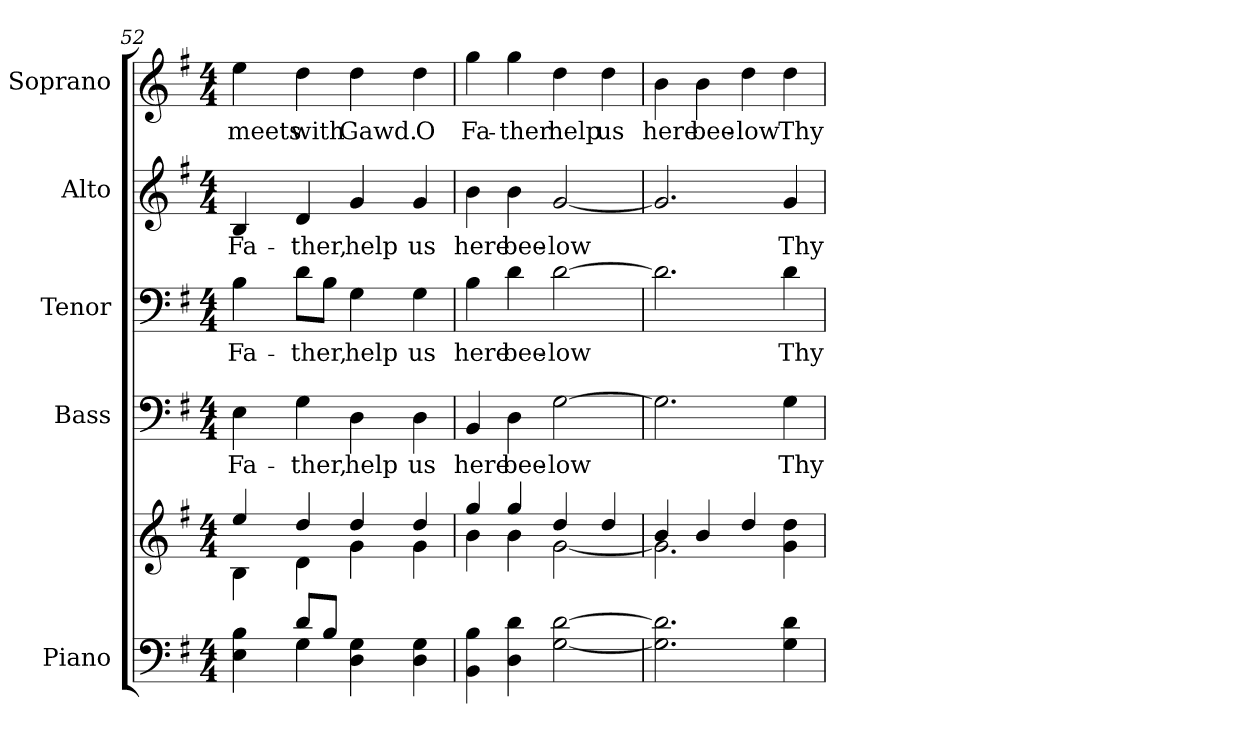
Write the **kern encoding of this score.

**kern	**kern	**kern	**text	**kern	**text	**kern	**text	**kern	**text
*part5	*part5	*part4	*part4	*part3	*part3	*part2	*part2	*part1	*part1
*staff6	*staff5	*staff4	*staff4	*staff3	*staff3	*staff2	*staff2	*staff1	*staff1
*I"Piano	*	*I"Bass	*	*I"Tenor	*	*I"Alto	*	*I"Soprano	*
*I'Pno.	*	*I'B.	*	*I'T.	*	*I'A.	*	*I'S.	*
*clefF4	*clefG2	*clefF4	*	*clefF4	*	*clefG2	*	*clefG2	*
*k[f#]	*k[f#]	*k[f#]	*	*k[f#]	*	*k[f#]	*	*k[f#]	*
*G:	*G:	*G:	*	*G:	*	*G:	*	*G:	*
*M4/4	*M4/4	*M4/4	*	*M4/4	*	*M4/4	*	*M4/4	*
=52	=52	=52	=52	=52	=52	=52	=52	=52	=52
*^	*^	*	*	*	*	*	*	*	*
!	!	!	!	!	!LO:LY:b:color=#000000	!	!	!	!	!	!
!	!	!	!	!	!	!	!LO:LY:b:color=#000000	!	!	!	!
!	!	!	!	!	!	!	!	!	!LO:LY:b:color=#000000	!	!
!	!	!	!	!	!	!	!	!	!	!	!LO:LY:b:color=#000000
4Ei\ 4Bi	4ryy	4eei/	4Bi\	4Ei\	Fa-	4Bi\	Fa-	4Bi/	Fa-	4eei\	meets
!	!	!	!	!	!LO:LY:b:color=#000000	!	!	!	!	!	!
!	!	!	!	!	!	!	!LO:LY:b:color=#000000	!	!	!	!
!	!	!	!	!	!	!	!	!	!LO:LY:b:color=#000000	!	!
!	!	!	!	!	!	!	!	!	!	!	!LO:LY:b:color=#000000
8di/L	4Gi\	4ddi/	4di\	4Gi\	-ther,	8di\L	-ther,	4di/	-ther,	4ddi\	with
8Bi/J	.	.	.	.	.	8Bi\J	.	.	.	.	.
!	!	!	!	!	!LO:LY:b:color=#000000	!	!	!	!	!	!
!	!	!	!	!	!	!	!LO:LY:b:color=#000000	!	!	!	!
!	!	!	!	!	!	!	!	!	!LO:LY:b:color=#000000	!	!
!	!	!	!	!	!	!	!	!	!	!	!LO:LY:b:color=#000000
4Di\ 4Gi	2ryy	4ddi/	4gi\	4Di\	help	4Gi\	help	4gi/	help	4ddi\	Gawd.
!	!	!	!	!	!LO:LY:b:color=#000000	!	!	!	!	!	!
!	!	!	!	!	!	!	!LO:LY:b:color=#000000	!	!	!	!
!	!	!	!	!	!	!	!	!	!LO:LY:b:color=#000000	!	!
!	!	!	!	!	!	!	!	!	!	!	!LO:LY:b:color=#000000
4Di\ 4Gi	.	4ddi/	4gi\	4Di\	us	4Gi\	us	4gi/	us	4ddi\	O
*v	*v	*	*	*	*	*	*	*	*	*	*
!!LO:PB:g=z
=53	=53	=53	=53	=53	=53	=53	=53	=53	=53	=53
!	!	!	!	!LO:LY:b:color=#000000	!	!	!	!	!	!
!	!	!	!	!	!	!LO:LY:b:color=#000000	!	!	!	!
!	!	!	!	!	!	!	!	!LO:LY:b:color=#000000	!	!
!	!	!	!	!	!	!	!	!	!	!LO:LY:b:color=#000000
4BBi\ 4Bi	4ggi/	4bi\	4BBi/	here	4Bi\	here	4bi\	here	4ggi\	Fa-
!	!	!	!	!LO:LY:b:color=#000000	!	!	!	!	!	!
!	!	!	!	!	!	!LO:LY:b:color=#000000	!	!	!	!
!	!	!	!	!	!	!	!	!LO:LY:b:color=#000000	!	!
!	!	!	!	!	!	!	!	!	!	!LO:LY:b:color=#000000
4Di\ 4di	4ggi/	4bi\	4Di\	bee-	4di\	bee-	4bi\	bee-	4ggi\	-ther
!	!	!	!	!LO:LY:b:color=#000000	!	!	!	!	!	!
!	!	!	!	!	!	!LO:LY:b:color=#000000	!	!	!	!
!	!	!	!	!	!	!	!	!LO:LY:b:color=#000000	!	!
!	!	!	!	!	!	!	!	!	!	!LO:LY:b:color=#000000
[<2Gi\ [>2di	4ddi/	[<2gi\	[>2Gi\	-low	[>2di\	-low	[<2gi/	-low	4ddi\	help
!	!	!	!	!	!	!	!	!	!	!LO:LY:b:color=#000000
.	4ddi/	.	.	.	.	.	.	.	4ddi\	us
=54	=54	=54	=54	=54	=54	=54	=54	=54	=54	=54
!	!	!	!	!	!	!	!	!	!	!LO:LY:b:color=#000000
2.Gi\] 2.di]	4bi/	2.gi\]	2.Gi\]	.	2.di\]	.	2.gi/]	.	4bi\	here
!	!	!	!	!	!	!	!	!	!	!LO:LY:b:color=#000000
.	4bi/	.	.	.	.	.	.	.	4bi\	bee-
!	!	!	!	!	!	!	!	!	!	!LO:LY:b:color=#000000
.	4ddi/	.	.	.	.	.	.	.	4ddi\	-low
!	!	!	!	!LO:LY:b:color=#000000	!	!	!	!	!	!
!	!	!	!	!	!	!LO:LY:b:color=#000000	!	!	!	!
!	!	!	!	!	!	!	!	!LO:LY:b:color=#000000	!	!
!	!	!	!	!	!	!	!	!	!	!LO:LY:b:color=#000000
4Gi\ 4di	4gi\ 4ddi	4ryy	4Gi\	Thy	4di\	Thy	4gi/	Thy	4ddi\	Thy
*	*v	*v	*	*	*	*	*	*	*	*
=	=	=	=	=	=	=	=	=	=
*-	*-	*-	*-	*-	*-	*-	*-	*-	*-
